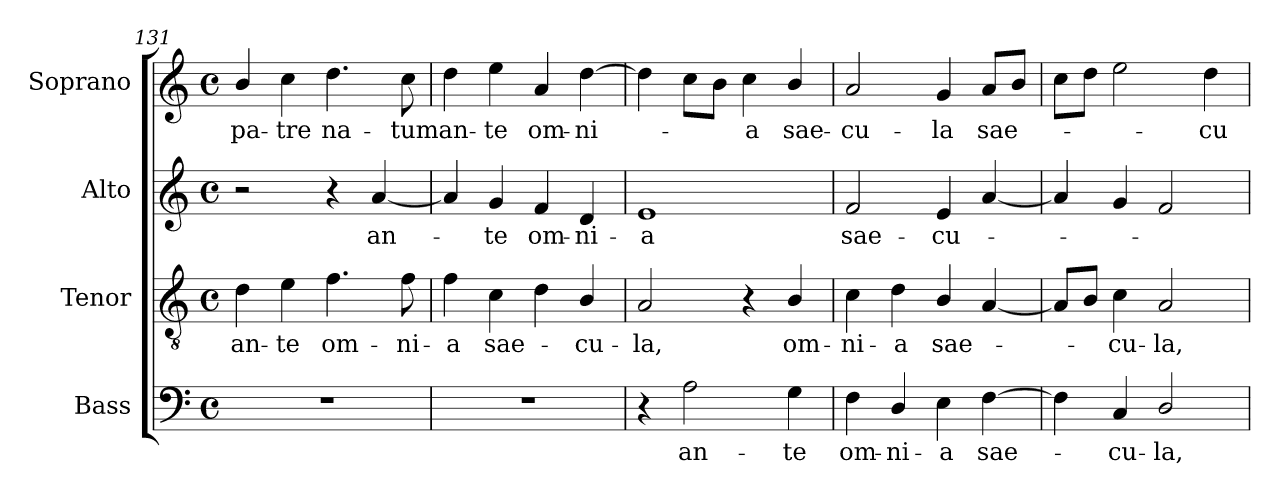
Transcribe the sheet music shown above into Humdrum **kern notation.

**kern	**text	**kern	**text	**kern	**text	**kern	**text
*part4	*part4	*part3	*part3	*part2	*part2	*part1	*part1
*staff4	*staff4	*staff3	*staff3	*staff2	*staff2	*staff1	*staff1
*I"Bass	*	*I"Tenor	*	*I"Alto	*	*I"Soprano	*
*I'B.	*	*I'T.	*	*I'A.	*	*I'S.	*
!!LO:LB:g=z
*clefF4	*	*clefGv2	*	*clefG2	*	*clefG2	*
*	*	*ITrd7c12	*	*	*	*	*
*k[]	*	*k[]	*	*k[]	*	*k[]	*
*C:	*	*C:	*	*C:	*	*C:	*
*M4/4	*	*M4/4	*	*M4/4	*	*M4/4	*
*met(c)	*	*met(c)	*	*met(c)	*	*met(c)	*
=131	=131	=131	=131	=131	=131	=131	=131
!	!	!	!LO:LY:b:color=#000000	!	!	!	!
!	!	!	!	!	!	!	!LO:LY:b:color=#000000
1r	.	4Di\	an-	2r	.	4bi/	pa-
!	!	!	!LO:LY:b:color=#000000	!	!	!	!
!	!	!	!	!	!	!	!LO:LY:b:color=#000000
.	.	4Ei\	-te	.	.	4cci\	-tre
!	!	!	!LO:LY:b:color=#000000	!	!	!	!
!	!	!	!	!	!	!	!LO:LY:b:color=#000000
.	.	4.Fi\	om-	4r	.	4.ddi\	na-
!	!	!	!	!	!LO:LY:b:color=#000000	!	!
.	.	.	.	[4ai/	an-	.	.
!	!	!	!LO:LY:b:color=#000000	!	!	!	!
!	!	!	!	!	!	!	!LO:LY:b:color=#000000
.	.	8Fi\	-ni-	.	.	8cci\	-tum
=132	=132	=132	=132	=132	=132	=132	=132
!	!	!	!LO:LY:b:color=#000000	!	!	!	!
!	!	!	!	!	!	!	!LO:LY:b:color=#000000
1r	.	4Fi\	-a	4ai/]	.	4ddi\	an-
!	!	!	!LO:LY:b:color=#000000	!	!	!	!
!	!	!	!	!	!LO:LY:b:color=#000000	!	!
!	!	!	!	!	!	!	!LO:LY:b:color=#000000
.	.	4Ci\	sae-	4gi/	-te	4eei\	-te
!	!	!	!	!	!LO:LY:b:color=#000000	!	!
!	!	!	!	!	!	!	!LO:LY:b:color=#000000
.	.	4Di\	.	4fi/	om-	4ai/	om-
!	!	!	!LO:LY:b:color=#000000	!	!	!	!
!	!	!	!	!	!LO:LY:b:color=#000000	!	!
!	!	!	!	!	!	!	!LO:LY:b:color=#000000
.	.	4BBi/	-cu-	4di/	-ni-	[4ddi\	-ni-
=133	=133	=133	=133	=133	=133	=133	=133
!	!	!	!LO:LY:b:color=#000000	!	!	!	!
!	!	!	!	!	!LO:LY:b:color=#000000	!	!
4r	.	2AAi/	-la,	1ei	-a	4ddi\]	.
!	!LO:LY:b:color=#000000	!	!	!	!	!	!
2Ai\	an-	.	.	.	.	8cci\L	.
.	.	.	.	.	.	8bi\J	.
!	!	!	!	!	!	!	!LO:LY:b:color=#000000
.	.	4r	.	.	.	4cci\	-a
!	!LO:LY:b:color=#000000	!	!	!	!	!	!
!	!	!	!LO:LY:b:color=#000000	!	!	!	!
!	!	!	!	!	!	!	!LO:LY:b:color=#000000
4Gi\	-te	4BBi/	om-	.	.	4bi/	sae-
=134	=134	=134	=134	=134	=134	=134	=134
!	!LO:LY:b:color=#000000	!	!	!	!	!	!
!	!	!	!LO:LY:b:color=#000000	!	!	!	!
!	!	!	!	!	!LO:LY:b:color=#000000	!	!
!	!	!	!	!	!	!	!LO:LY:b:color=#000000
4Fi\	om-	4Ci\	-ni-	2fi/	sae-	2ai/	-cu-
!	!LO:LY:b:color=#000000	!	!	!	!	!	!
!	!	!	!LO:LY:b:color=#000000	!	!	!	!
4Di/	-ni-	4Di\	-a	.	.	.	.
!	!LO:LY:b:color=#000000	!	!	!	!	!	!
!	!	!	!LO:LY:b:color=#000000	!	!	!	!
!	!	!	!	!	!LO:LY:b:color=#000000	!	!
!	!	!	!	!	!	!	!LO:LY:b:color=#000000
4Ei\	-a	4BBi/	sae-	4ei/	-cu-	4gi/	-la
!	!LO:LY:b:color=#000000	!	!	!	!	!	!
!	!	!	!	!	!	!	!LO:LY:b:color=#000000
[4Fi\	sae-	[4AAi/	.	[4ai/	.	8ai/L	sae-
.	.	.	.	.	.	8bi/J	.
=135	=135	=135	=135	=135	=135	=135	=135
4Fi\]	.	8AAi/L]	.	4ai/]	.	8cci\L	.
.	.	8BBi/J	.	.	.	8ddi\J	.
!	!LO:LY:b:color=#000000	!	!	!	!	!	!
!	!	!	!LO:LY:b:color=#000000	!	!	!	!
4Ci/	-cu-	4Ci\	-cu-	4gi/	.	2eei\	.
!	!LO:LY:b:color=#000000	!	!	!	!	!	!
!	!	!	!LO:LY:b:color=#000000	!	!	!	!
2Di/	-la,	2AAi/	-la,	2fi/	.	.	.
!	!	!	!	!	!	!	!LO:LY:b:color=#000000
.	.	.	.	.	.	4ddi\	-cu-
=	=	=	=	=	=	=	=
*-	*-	*-	*-	*-	*-	*-	*-
